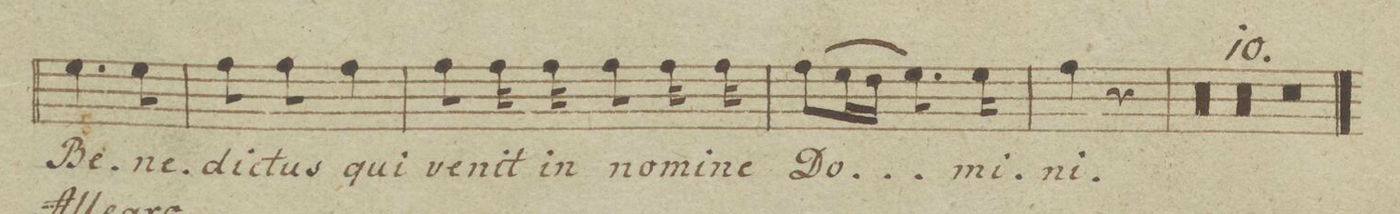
**kern	**text	**dynam
*I"Alto.	*	*
*clefC3	*	*
*k[f#]	*	*
*met(c)	*	*
*M2/4	*	*
4.f#\	Be-	.
8f#\	-ne-	.
=170	=170	=170
8g\	-di-	.
8g\	-ctus	.
4g\	qui	.
=171	=171	=171
8g\	ve-	.
16g\	-nit	.
16g\	in	.
8g\	no-	.
16g\	-mi-	.
16g\	-ne	.
=172	=172	=172
(8g\L	Do-	.
16f#\L	.	.
16e\JJ	.	.
8.f#\)	.	.
16f#\	-mi-	.
=173	=173	=173
4g\	-ni.	.
4r	.	.
=174	=174	=174
0r	.	.
=175	=175	=175
=176	=176	=176
=177	=177	=177
=178	=178	=178
0r	.	.
=179	=179	=179
=180	=180	=180
=181	=181	=181
=182	=182	=182
1r	.	.
=183	=183	=183
==184	==184	==184
*k[b-e-]	*	*
*B-:	*	*
*M6/8	*	*
*-	*-	*-
